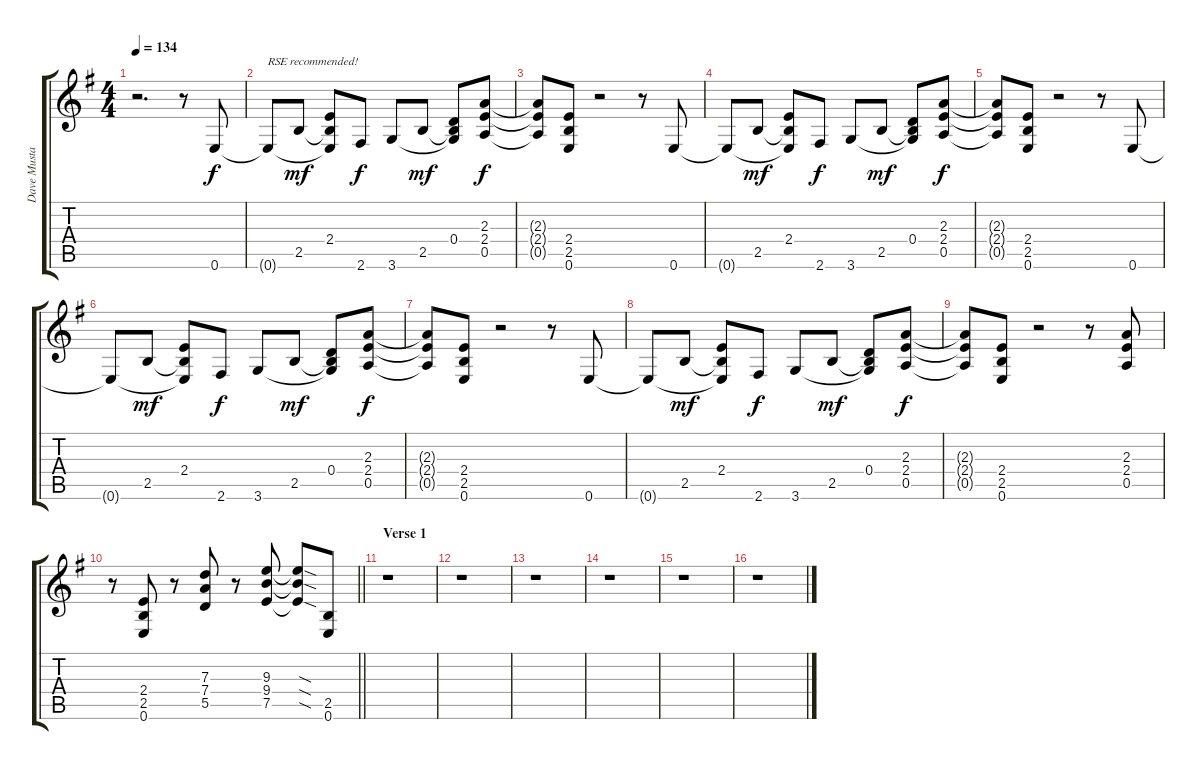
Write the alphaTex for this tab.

\track ("Dave Mustaine" "Dave Musta") {instrument distortionguitar}
\staff {score tabs}
\tuning (E4 B3 G3 D3 A2 E2) {hide}
\ts (4 4)
\tempo 134
\clef g2
\ks eminor
r.2{d dy f instrument distortionguitar} r.8 0.6.8 |
0.6{t}.8{txt "RSE recommended!"} 2.5.8{dy mf} (2.4 2.5{t} 0.6{t}).8 2.6.8{dy f} 3.6.8 2.5.8{dy mf} (0.4 2.5{t} 3.6{t}).8 (2.3 2.4 0.5).8{dy f} |
(2.3{t} 2.4{t} 0.5{t}).8 (2.4 2.5 0.6).8 r.2 r.8 0.6.8 |
0.6{t}.8 2.5.8{dy mf} (2.4 2.5{t} 0.6{t}).8 2.6.8{dy f} 3.6.8 2.5.8{dy mf} (0.4 2.5{t} 3.6{t}).8 (2.3 2.4 0.5).8{dy f} |
(2.3{t} 2.4{t} 0.5{t}).8 (2.4 2.5 0.6).8 r.2 r.8 0.6.8 |
0.6{t}.8 2.5.8{dy mf} (2.4 2.5{t} 0.6{t}).8 2.6.8{dy f} 3.6.8 2.5.8{dy mf} (0.4 2.5{t} 3.6{t}).8 (2.3 2.4 0.5).8{dy f} |
(2.3{t} 2.4{t} 0.5{t}).8 (2.4 2.5 0.6).8 r.2 r.8 0.6.8 |
0.6{t}.8 2.5.8{dy mf} (2.4 2.5{t} 0.6{t}).8 2.6.8{dy f} 3.6.8 2.5.8{dy mf} (0.4 2.5{t} 3.6{t}).8 (2.3 2.4 0.5).8{dy f} |
(2.3{t} 2.4{t} 0.5{t}).8 (2.4 2.5 0.6).8 r.2 r.8 (2.3 2.4 0.5).8 |
\barLineRight lightlight
r.8 (2.4 2.5 0.6).8 r.8 (7.3 7.4 5.5).8 r.8 (9.3 9.4 7.5).8 (9.3{sod t} 9.4{sod t} 7.5{sod t}).8 (2.5 0.6).8 |
\section ("" "Verse 1")
r.1 |
r.1 |
r.1 |
r.1 |
r.1 |
r.1
